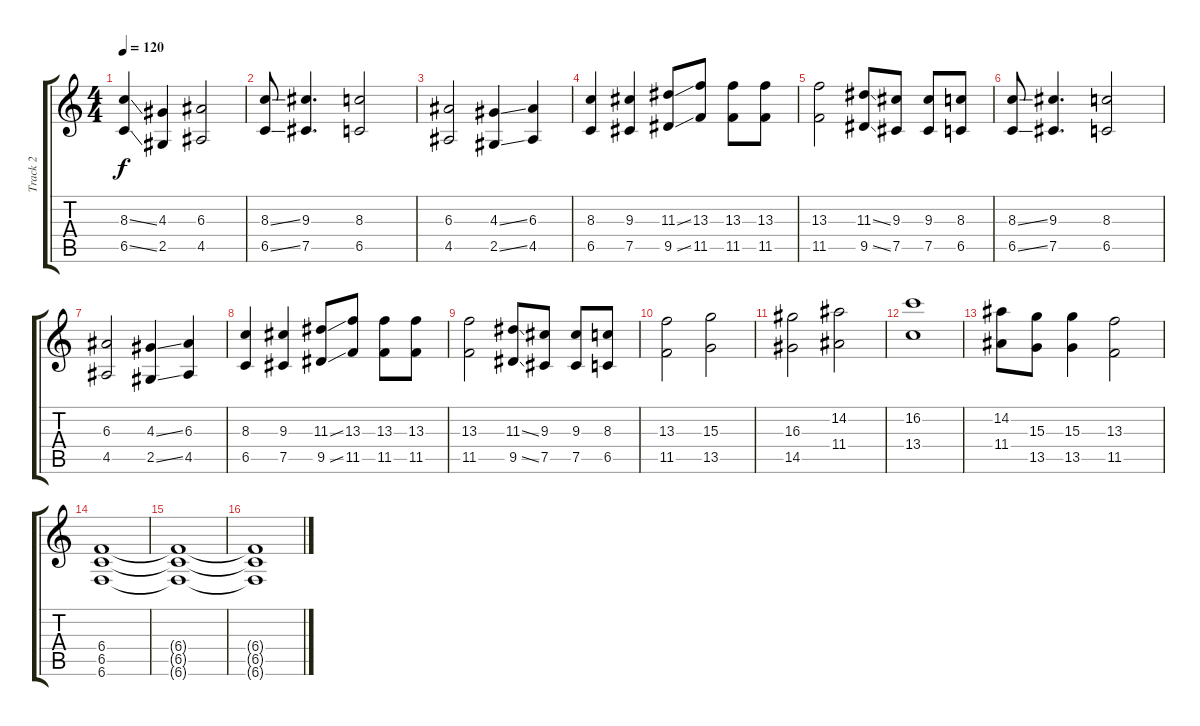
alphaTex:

\track ("Track 2" "Track 2") {instrument distortionguitar}
\staff {score tabs}
\tuning (Db4 Ab3 E3 B2 Gb2 B1) {hide}
\ts (4 4)
\tempo 120
\clef g2
\ks c
(8.3{ss} 6.5{ss}).4{dy f} (4.3 2.5).4 (6.3 4.5).2 |
(8.3{ss} 6.5{ss}).8 (9.3 7.5).4{d} (8.3 6.5).2 |
(6.3 4.5).2 (4.3{ss} 2.5{ss}).4 (6.3 4.5).4 |
(8.3 6.5).4 (9.3 7.5).4 (11.3{ss} 9.5{ss}).8 (13.3 11.5).8 (13.3 11.5).8 (13.3 11.5).8 |
(13.3 11.5).2 (11.3{ss} 9.5{ss}).8 (9.3 7.5).8 (9.3 7.5).8 (8.3 6.5).8 |
(8.3{ss} 6.5{ss}).8 (9.3 7.5).4{d} (8.3 6.5).2 |
(6.3 4.5).2 (4.3{ss} 2.5{ss}).4 (6.3 4.5).4 |
(8.3 6.5).4 (9.3 7.5).4 (11.3{ss} 9.5{ss}).8 (13.3 11.5).8 (13.3 11.5).8 (13.3 11.5).8 |
(13.3 11.5).2 (11.3{ss} 9.5{ss}).8 (9.3 7.5).8 (9.3 7.5).8 (8.3 6.5).8 |
(13.3 11.5).2 (15.3 13.5).2 |
(16.3 14.5).2 (14.2 11.4).2 |
(16.2 13.4).1 |
(14.2 11.4).8 (15.3 13.5).8 (15.3 13.5).4 (13.3 11.5).2 |
(6.4 6.5 6.6).1 |
(6.4{t} 6.5{t} 6.6{t}).1 |
(6.4{t} 6.5{t} 6.6{t}).1
